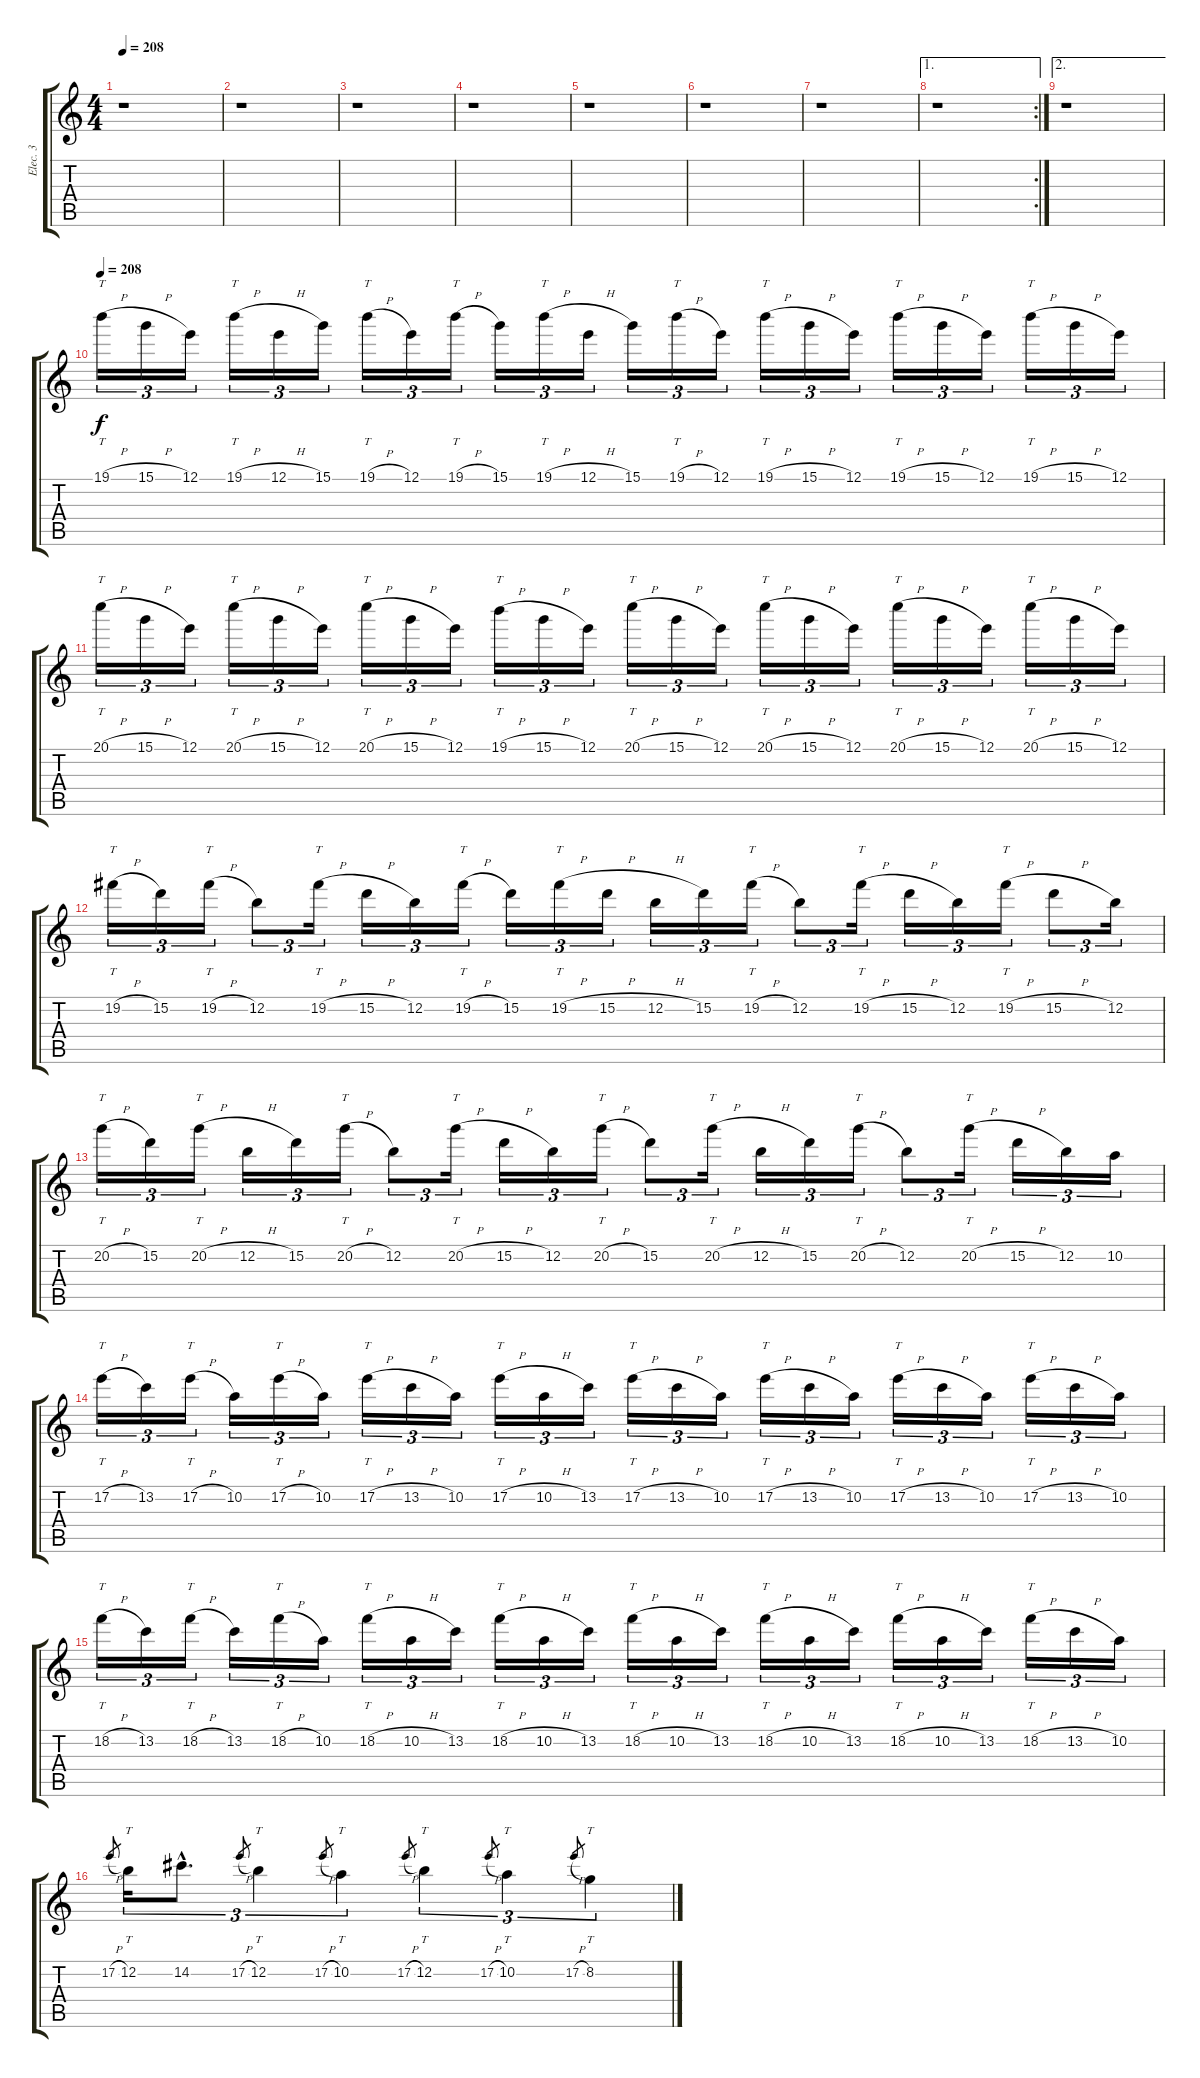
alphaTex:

\track ("Elec. 3" "Elec. 3") {instrument electricguitarclean}
\staff {score tabs}
\tuning (E4 B3 G3 D3 A2 E2) {hide}
\ts (4 4)
\tempo 208
\clef g2
\ks c
r.1{dy f} |
r.1 |
r.1 |
r.1 |
r.1 |
r.1 |
r.1 |
\ae 1
\rc 2
r.1 |
\ae 2
r.1 |
\tempo 208
19.1{h}.16{tt tu (3 2) volume 16 instrument distortionguitar} 15.1{h}.16{tu (3 2)} 12.1.16{tu (3 2)} 19.1{h}.16{tt tu (3 2)} 12.1{h}.16{tu (3 2)} 15.1.16{tu (3 2)} 19.1{h}.16{tt tu (3 2)} 12.1.16{tu (3 2)} 19.1{h}.16{tt tu (3 2)} 15.1.16{tu (3 2)} 19.1{h}.16{tt tu (3 2)} 12.1{h}.16{tu (3 2)} 15.1.16{tu (3 2)} 19.1{h}.16{tt tu (3 2)} 12.1.16{tu (3 2)} 19.1{h}.16{tt tu (3 2)} 15.1{h}.16{tu (3 2)} 12.1.16{tu (3 2)} 19.1{h}.16{tt tu (3 2)} 15.1{h}.16{tu (3 2)} 12.1.16{tu (3 2)} 19.1{h}.16{tt tu (3 2)} 15.1{h}.16{tu (3 2)} 12.1.16{tu (3 2)} |
20.1{h}.16{tt tu (3 2)} 15.1{h}.16{tu (3 2)} 12.1.16{tu (3 2)} 20.1{h}.16{tt tu (3 2)} 15.1{h}.16{tu (3 2)} 12.1.16{tu (3 2)} 20.1{h}.16{tt tu (3 2)} 15.1{h}.16{tu (3 2)} 12.1.16{tu (3 2)} 19.1{h}.16{tt tu (3 2)} 15.1{h}.16{tu (3 2)} 12.1.16{tu (3 2)} 20.1{h}.16{tt tu (3 2)} 15.1{h}.16{tu (3 2)} 12.1.16{tu (3 2)} 20.1{h}.16{tt tu (3 2)} 15.1{h}.16{tu (3 2)} 12.1.16{tu (3 2)} 20.1{h}.16{tt tu (3 2)} 15.1{h}.16{tu (3 2)} 12.1.16{tu (3 2)} 20.1{h}.16{tt tu (3 2)} 15.1{h}.16{tu (3 2)} 12.1.16{tu (3 2)} |
19.2{h}.16{tt tu (3 2)} 15.2.16{tu (3 2)} 19.2{h}.16{tt tu (3 2)} 12.2.8{tu (3 2)} 19.2{h}.16{tt tu (3 2)} 15.2{h}.16{tu (3 2)} 12.2.16{tu (3 2)} 19.2{h}.16{tt tu (3 2)} 15.2.16{tu (3 2)} 19.2{h}.16{tt tu (3 2)} 15.2{h}.16{tu (3 2)} 12.2{h}.16{tu (3 2)} 15.2.16{tu (3 2)} 19.2{h}.16{tt tu (3 2)} 12.2.8{tu (3 2)} 19.2{h}.16{tt tu (3 2)} 15.2{h}.16{tu (3 2)} 12.2.16{tu (3 2)} 19.2{h}.16{tt tu (3 2)} 15.2{h}.8{tu (3 2)} 12.2.16{tu (3 2)} |
20.2{h}.16{tt tu (3 2)} 15.2.16{tu (3 2)} 20.2{h}.16{tt tu (3 2)} 12.2{h}.16{tu (3 2)} 15.2.16{tu (3 2)} 20.2{h}.16{tt tu (3 2)} 12.2.8{tu (3 2)} 20.2{h}.16{tt tu (3 2)} 15.2{h}.16{tu (3 2)} 12.2.16{tu (3 2)} 20.2{h}.16{tt tu (3 2)} 15.2.8{tu (3 2)} 20.2{h}.16{tt tu (3 2)} 12.2{h}.16{tu (3 2)} 15.2.16{tu (3 2)} 20.2{h}.16{tt tu (3 2)} 12.2.8{tu (3 2)} 20.2{h}.16{tt tu (3 2)} 15.2{h}.16{tu (3 2)} 12.2.16{tu (3 2)} 10.2.16{tu (3 2)} |
17.2{h}.16{tt tu (3 2)} 13.2.16{tu (3 2)} 17.2{h}.16{tt tu (3 2)} 10.2.16{tu (3 2)} 17.2{h}.16{tt tu (3 2)} 10.2.16{tu (3 2)} 17.2{h}.16{tt tu (3 2)} 13.2{h}.16{tu (3 2)} 10.2.16{tu (3 2)} 17.2{h}.16{tt tu (3 2)} 10.2{h}.16{tu (3 2)} 13.2.16{tu (3 2)} 17.2{h}.16{tt tu (3 2)} 13.2{h}.16{tu (3 2)} 10.2.16{tu (3 2)} 17.2{h}.16{tt tu (3 2)} 13.2{h}.16{tu (3 2)} 10.2.16{tu (3 2)} 17.2{h}.16{tt tu (3 2)} 13.2{h}.16{tu (3 2)} 10.2.16{tu (3 2)} 17.2{h}.16{tt tu (3 2)} 13.2{h}.16{tu (3 2)} 10.2.16{tu (3 2)} |
18.2{h}.16{tt tu (3 2)} 13.2.16{tu (3 2)} 18.2{h}.16{tt tu (3 2)} 13.2.16{tu (3 2)} 18.2{h}.16{tt tu (3 2)} 10.2.16{tu (3 2)} 18.2{h}.16{tt tu (3 2)} 10.2{h}.16{tu (3 2)} 13.2.16{tu (3 2)} 18.2{h}.16{tt tu (3 2)} 10.2{h}.16{tu (3 2)} 13.2.16{tu (3 2)} 18.2{h}.16{tt tu (3 2)} 10.2{h}.16{tu (3 2)} 13.2.16{tu (3 2)} 18.2{h}.16{tt tu (3 2)} 10.2{h}.16{tu (3 2)} 13.2.16{tu (3 2)} 18.2{h}.16{tt tu (3 2)} 10.2{h}.16{tu (3 2)} 13.2.16{tu (3 2)} 18.2{h}.16{tt tu (3 2)} 13.2{h}.16{tu (3 2)} 10.2.16{tu (3 2)} |
17.2{h}.8{gr} 12.2.16{tt tu (3 2)} 14.2{hac}.8{d tu (3 2)} 17.2{h}.8{gr} 12.2.4{tt tu (3 2)} 17.2{h}.8{gr} 10.2.4{tt tu (3 2)} 17.2{h}.8{gr} 12.2.4{tt tu (3 2)} 17.2{h}.8{gr} 10.2.4{tt tu (3 2)} 17.2{h}.8{gr} 8.2.4{tt tu (3 2)}
